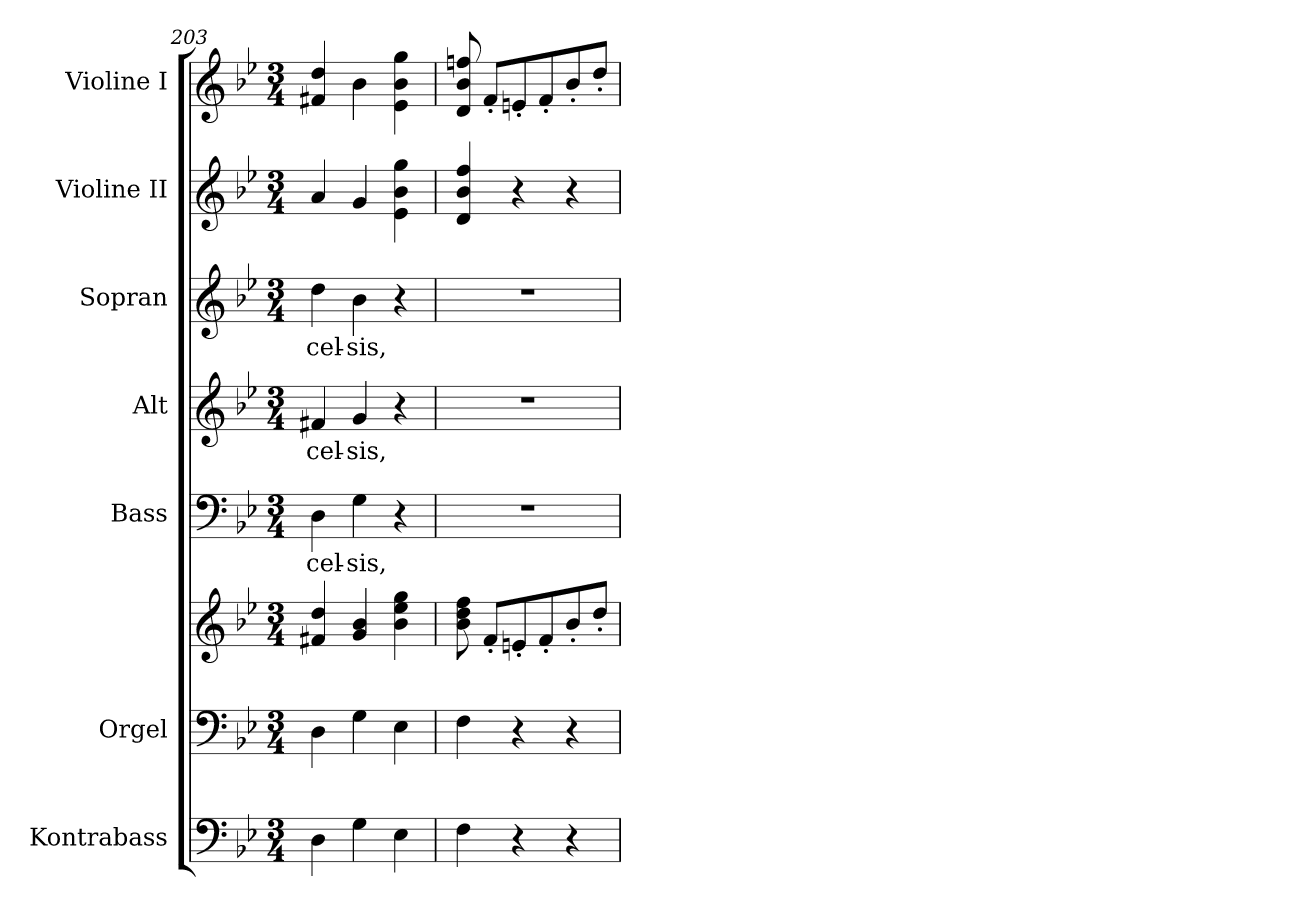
**kern	**kern	**kern	**kern	**text	**kern	**text	**kern	**text	**kern	**kern
*part7	*part6	*part6	*part5	*part5	*part4	*part4	*part3	*part3	*part2	*part1
*staff8	*staff7	*staff6	*staff5	*staff5	*staff4	*staff4	*staff3	*staff3	*staff2	*staff1
*I"Kontrabass	*I"Orgel	*	*I"Bass	*	*I"Alt	*	*I"Sopran	*	*I"Violine II	*I"Violine I
*I'Kb.	*I'Org.	*	*I'B	*	*I'A	*	*I'S	*	*I'Vl. II	*I'Vl. I
*clefF4	*clefF4	*clefG2	*clefF4	*	*clefG2	*	*clefG2	*	*clefG2	*clefG2
*ITrd7c12	*	*	*	*	*	*	*	*	*	*
*k[b-e-]	*k[b-e-]	*k[b-e-]	*k[b-e-]	*	*k[b-e-]	*	*k[b-e-]	*	*k[b-e-]	*k[b-e-]
*B-:	*B-:	*B-:	*B-:	*	*B-:	*	*B-:	*	*B-:	*B-:
*M3/4	*M3/4	*M3/4	*M3/4	*	*M3/4	*	*M3/4	*	*M3/4	*M3/4
=203	=203	=203	=203	=203	=203	=203	=203	=203	=203	=203
!	!	!	!	!LO:LY:b	!	!LO:LY:b	!	!LO:LY:b	!	!
4DD\	4D\	4f#X/ 4dd/	4D\	-cel-	4f#X/	-cel-	4dd\	-cel-	4a/	4f#X/ 4dd/
!	!	!	!	!LO:LY:b	!	!LO:LY:b	!	!LO:LY:b	!	!
4GG\	4G\	4g/ 4b-/	4G\	-sis,	4g/	-sis,	4b-\	-sis,	4g/	4b-\
4EE-\	4E-\	4b-\ 4ee-\ 4gg\	4r	.	4r	.	4r	.	4e-\ 4b-\ 4gg\	4e-\ 4b-\ 4gg\
=204	=204	=204	=204	=204	=204	=204	=204	=204	=204	=204
4FF\	4F\	8b-\ 8dd\ 8ff\	2.r	.	2.r	.	2.r	.	4d/ 4b-/ 4ff/	8d/ 8b-/ 8ffn/
.	.	8f'</L	.	.	.	.	.	.	.	8f'</L
4r	4r	8en'</	.	.	.	.	.	.	4r	8en'</
.	.	8f'</	.	.	.	.	.	.	.	8f'</
4r	4r	8b-'</	.	.	.	.	.	.	4r	8b-'</
.	.	8dd'</J	.	.	.	.	.	.	.	8dd'</J
=	=	=	=	=	=	=	=	=	=	=
*-	*-	*-	*-	*-	*-	*-	*-	*-	*-	*-
